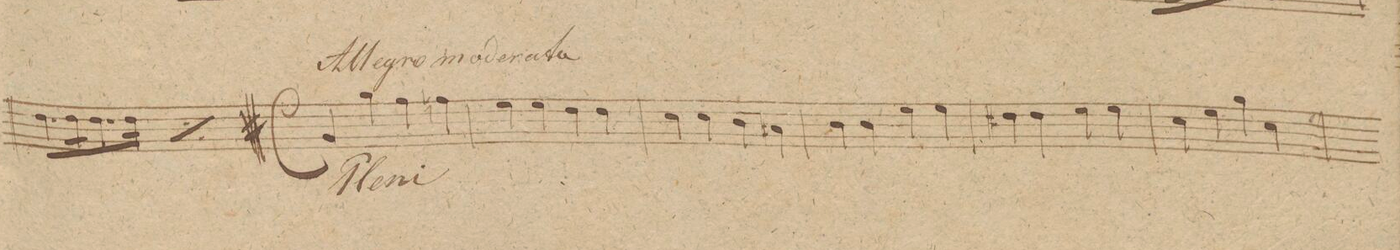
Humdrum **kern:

**kern	**dynam
*I"Alto Viola.	*
*clefC3	*
*k[f#c#g#]	*
*met(c)	*
*M4/4	*
8.e\L	.
16e\K	.
8.e\	.
16e\Jk	.
*rep	*
8.e\L	.
16e\K	.
8.e\	.
16e\Jk	.
*Xrep	*
=19||	=19||
*M4/4	*
*met(c)	*
*mmet(c)	*
4A/	.
4a\	.
4g#\	.
4gn\	.
=20	=20
4f#\	.
4f#\	.
4e\	.
4e\	.
=21	=21
4d\	.
4d\	.
4c#\	.
4B#X\	.
=22	=22
4c#\	.
4c#\	.
4f#\	.
4f#\	.
=23	=23
4e#X\	.
4e#\	.
4f#\	.
4f#\	.
=24	=24
4d\	.
4f#\	.
4a\	.
4d\	.
=25	=25
*-	*-
